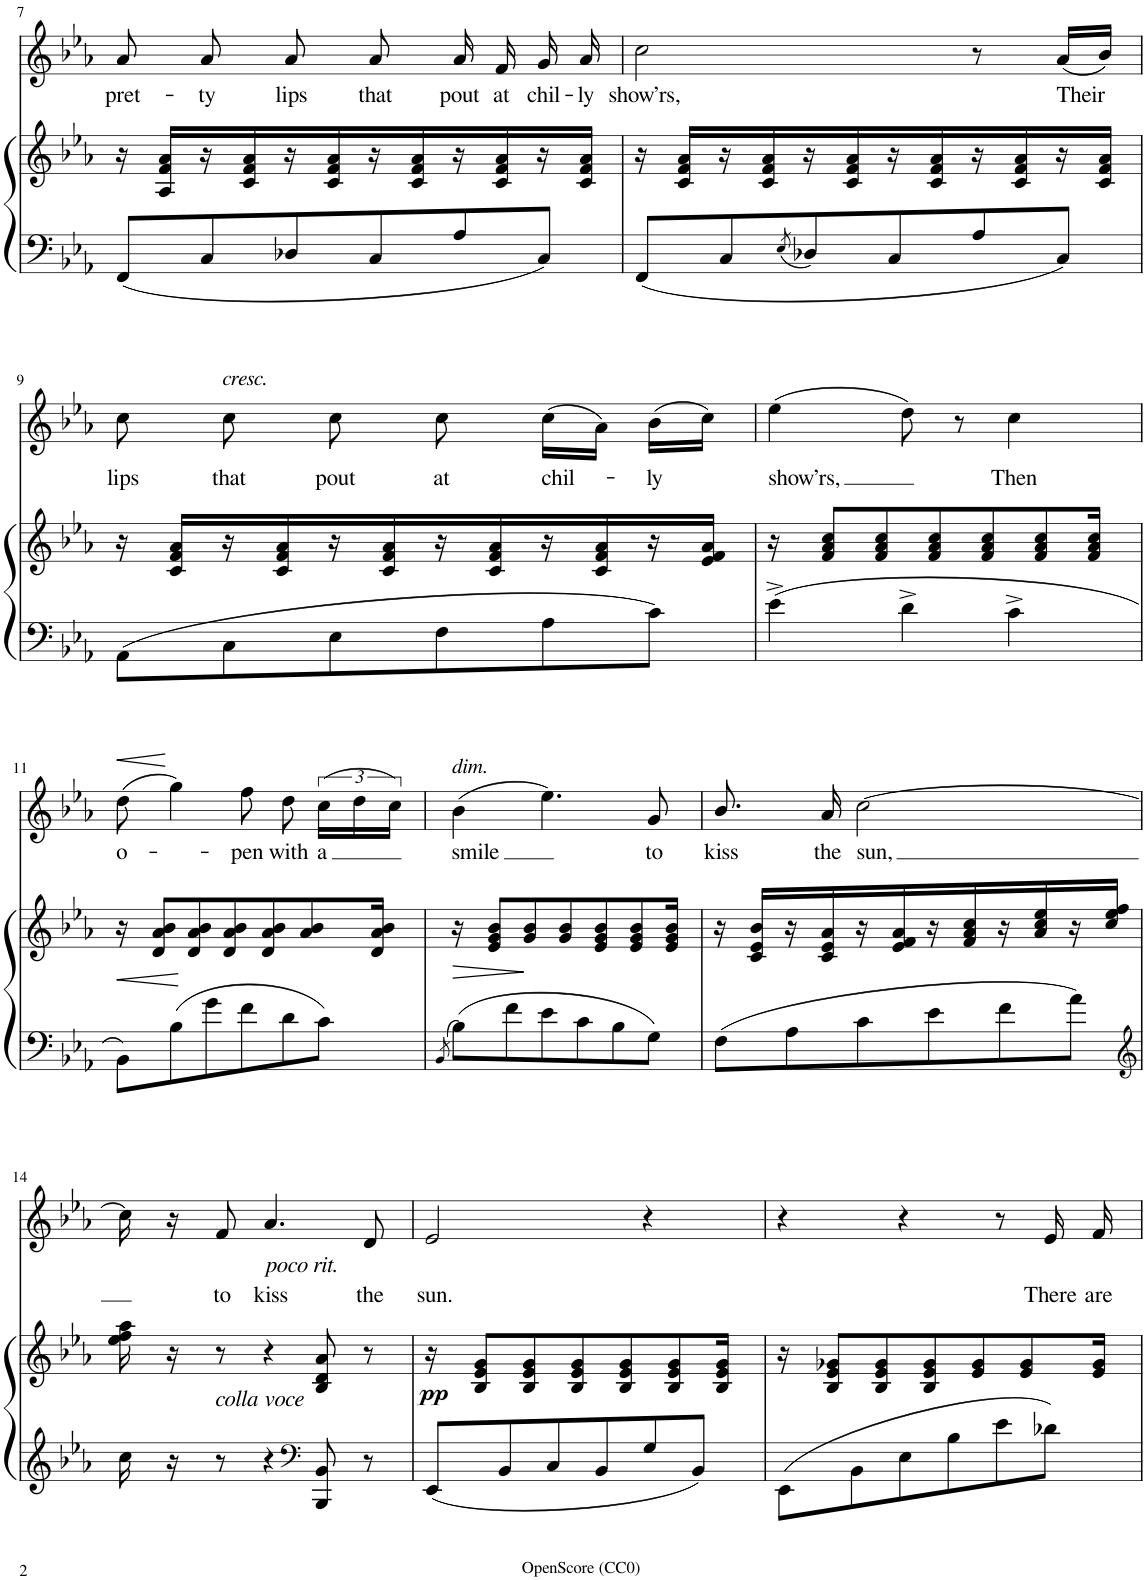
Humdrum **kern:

**kern	**kern	**dynam	**kern	**text	**dynam
*part2	*part2	*part2	*part1	*part1	*part1
*staff3	*staff2	*staff2/3	*staff1	*staff1	*staff1
*I"Piano	*	*	*I"Voice	*	*
*I'Pno	*	*	*	*	*
!!LO:PB:g=z
*clefF4	*clefG2	*	*clefG2	*	*
*k[b-e-a-]	*k[b-e-a-]	*	*k[b-e-a-]	*	*
*M3/4	*M3/4	*	*M3/4	*	*
=7	=7	=7	=7	=7	=7
!	!	!	!	!LO:LY:b	!
8FF/L	16r	.	8a-/	pret-	.
.	16A-/ 16f/ 16a-/LL	.	.	.	.
!	!	!	!	!LO:LY:b	!
8C/	16r	.	8a-/	-ty	.
.	16c/ 16f/ 16a-/	.	.	.	.
!	!	!	!	!LO:LY:b	!
8D-X/	16r	.	8a-/	lips	.
.	16c/ 16f/ 16a-/	.	.	.	.
!	!	!	!	!LO:LY:b	!
8C/	16r	.	8a-/	that	.
.	16c/ 16f/ 16a-/	.	.	.	.
!	!	!	!	!LO:LY:b	!
8A-/	16r	.	16a-/	pout	.
!	!	!	!	!LO:LY:b	!
.	16c/ 16f/ 16a-/	.	16f/	at	.
!	!	!	!	!LO:LY:b	!
8C/J	16r	.	16g/	chil-	.
!	!	!	!	!LO:LY:b	!
.	16c/ 16f/ 16a-/JJ	.	16a-/	-ly	.
=8	=8	=8	=8	=8	=8
!	!	!	!	!LO:LY:b	!
8FF/L	16r	.	2cc\	show’rs,	.
.	16c/ 16f/ 16a-/LL	.	.	.	.
8C/	16r	.	.	.	.
.	16c/ 16f/ 16a-/	.	.	.	.
8qE-/	.	.	.	.	.
8D-X/	16r	.	.	.	.
.	16c/ 16f/ 16a-/	.	.	.	.
8C/	16r	.	.	.	.
.	16c/ 16f/ 16a-/	.	.	.	.
8A-/	16r	.	8r	.	.
.	16c/ 16f/ 16a-/	.	.	.	.
!	!	!	!	!LO:LY:b	!
8C/J	16r	.	(16a-/LL	Their	.
.	16c/ 16f/ 16a-/JJ	.	16b-/JJ)	.	.
!!LO:LB:g=z
=9	=9	=9	=9	=9	=9
!	!	!	!	!LO:LY:b	!
8AA-\L	16r	.	8cc\	lips	.
.	16c/ 16f/ 16a-/LL	.	.	.	.
!	!	!	!LO:TX:a:i:t=cresc.	!	!
!	!	!	!	!LO:LY:b	!
8C\	16r	.	8cc\	that	.
.	16c/ 16f/ 16a-/	.	.	.	.
!	!	!	!	!LO:LY:b	!
8E-\	16r	.	8cc\	pout	.
.	16c/ 16f/ 16a-/	.	.	.	.
!	!	!	!	!LO:LY:b	!
8F\	16r	.	8cc\	at	.
.	16c/ 16f/ 16a-/	.	.	.	.
!	!	!	!	!LO:LY:b	!
8A-\	16r	.	(16cc\LL	chil-	.
.	16c/ 16f/ 16a-/	.	16a-\JJ)	.	.
!	!	!	!	!LO:LY:b	!
8c\J	16r	.	(16b-\LL	-ly	.
.	16e-/ 16f/ 16a-/JJ	.	16cc\JJ)	.	.
=10	=10	=10	=10	=10	=10
!	!	!	!	!LO:LY:b	!
4e-^\	16r	.	(4ee-\	show’rs,	.
.	8f/ 8a-/ 8cc/L	.	.	.	.
.	8f/ 8a-/ 8cc/	.	.	.	.
4d^\	.	.	8dd\)	.	.
.	8f/ 8a-/ 8cc/	.	.	.	.
.	.	.	8r	.	.
.	8f/ 8a-/ 8cc/	.	.	.	.
!	!	!	!	!LO:LY:b	!
4c^\	.	.	4cc\	Then	.
.	8f/ 8a-/ 8cc/	.	.	.	.
.	16f/ 16a-/ 16cc/Jk	.	.	.	.
!!LO:LB:g=z
=11	=11	=11	=11	=11	=11
!	!	!LO:HP:b	!	!LO:LY:b	!LO:HP:b
8BB-\L	16r	<	(8dd\	o-	<
.	8d/ 8a-/ 8b-/L	.	.	.	.
8B-\	.	.	4gg\)	.	[
.	8d/ 8a-/ 8b-/	[	.	.	.
8g\	.	.	.	.	.
.	8d/ 8a-/ 8b-/	.	.	.	.
!	!	!	!	!LO:LY:b	!
8f\	.	.	8ff\	-pen	.
.	8d/ 8a-/ 8b-/	.	.	.	.
!	!	!	!	!LO:LY:b	!
8d\	.	.	8dd\	with	.
.	8a-/ 8b-/	.	.	.	.
!	!	!	!	!LO:LY:b	!
8c\J	.	.	(24cc\LL	a	.
.	.	.	24dd\	.	.
.	16d/ 16a-/ 16b-/Jk	.	.	.	.
.	.	.	24cc\JJ)	.	.
=12	=12	=12	=12	=12	=12
8qBB-/	.	.	.	.	.
!	!	!	!LO:TX:a:i:t=dim.	!	!
!	!	!LO:HP:b	!	!LO:LY:b	!
8B-\L	16r	>	(4b-\	smile	.
.	8e-/ 8g/ 8b-/L	.	.	.	.
8f\	.	.	.	.	.
.	8g/ 8b-/	]	.	.	.
8e-\	.	.	4.ee-\)	.	.
.	8g/ 8b-/	.	.	.	.
8c\	.	.	.	.	.
.	8e-/ 8g/ 8b-/	.	.	.	.
8B-\	.	.	.	.	.
.	8e-/ 8g/ 8b-/	.	.	.	.
!	!	!	!	!LO:LY:b	!
8G\J	.	.	8g/	to	.
.	16e-/ 16g/ 16b-/Jk	.	.	.	.
=13	=13	=13	=13	=13	=13
!	!	!	!	!LO:LY:b	!
8F\L	16r	.	8.b-/	kiss	.
.	16c/ 16e-/ 16b-/LL	.	.	.	.
8A-\	16r	.	.	.	.
!	!	!	!	!LO:LY:b	!
.	16c/ 16e-/ 16a-/	.	16a-/	the	.
!	!	!	!	!LO:LY:b	!
8c\	16r	.	[2cc\	sun,	.
.	16e-/ 16f/ 16a-/	.	.	.	.
8e-\	16r	.	.	.	.
.	16f/ 16a-/ 16cc/	.	.	.	.
8f\	16r	.	.	.	.
.	16a-/ 16cc/ 16ee-/	.	.	.	.
8a-\J	16r	.	.	.	.
.	16cc/ 16ee-/ 16ff/JJ	.	.	.	.
!!LO:LB:g=z
=14	=14	=14	=14	=14	=14
*clefG2	*	*	*	*	*
16cc\	16ee-\ 16ff\ 16aa-\	.	16cc\]	.	.
16r	16r	.	16r	.	.
!	!LO:TX:b:i:t=colla voce	!	!	!	!
!	!	!	!	!LO:LY:b	!
8r	8r	.	8f/	to	.
!	!	!	!LO:TX:b:i:t=poco rit.	!	!
!	!	!	!	!LO:LY:b	!
4r	4r	.	4.a-/	kiss	.
*clefF4	*	*	*	*	*
8BBB-/ 8BB-/	8B-/ 8d/ 8a-/	.	.	.	.
!	!	!	!	!LO:LY:b	!
8r	8r	.	8d/	the	.
=15	=15	=15	=15	=15	=15
!	!	!LO:DY:b	!	!LO:LY:b	!
8EE-/L	16r	pp	2e-/	sun.	.
.	8B-/ 8e-/ 8g/L	.	.	.	.
8BB-/	.	.	.	.	.
.	8B-/ 8e-/ 8g/	.	.	.	.
8C/	.	.	.	.	.
.	8B-/ 8e-/ 8g/	.	.	.	.
8BB-/	.	.	.	.	.
.	8B-/ 8e-/ 8g/	.	.	.	.
8G/	.	.	4r	.	.
.	8B-/ 8e-/ 8g/	.	.	.	.
8BB-/J	.	.	.	.	.
.	16B-/ 16e-/ 16g/Jk	.	.	.	.
=16	=16	=16	=16	=16	=16
8EE-\L	16r	.	4r	.	.
.	8B-/ 8e-/ 8g-X/L	.	.	.	.
8BB-\	.	.	.	.	.
.	8B-/ 8e-/ 8g-/	.	.	.	.
8E-\	.	.	4r	.	.
.	8B-/ 8e-/ 8g-/	.	.	.	.
8B-\	.	.	.	.	.
.	8e-/ 8g-/	.	.	.	.
8e-\	.	.	8r	.	.
.	8e-/ 8g-/	.	.	.	.
!	!	!	!	!LO:LY:b	!
8d-X\J	.	.	16e-/	There	.
!	!	!	!	!LO:LY:b	!
.	16e-/ 16g-/Jk	.	16f/	are	.
=	=	=	=	=	=
*-	*-	*-	*-	*-	*-
